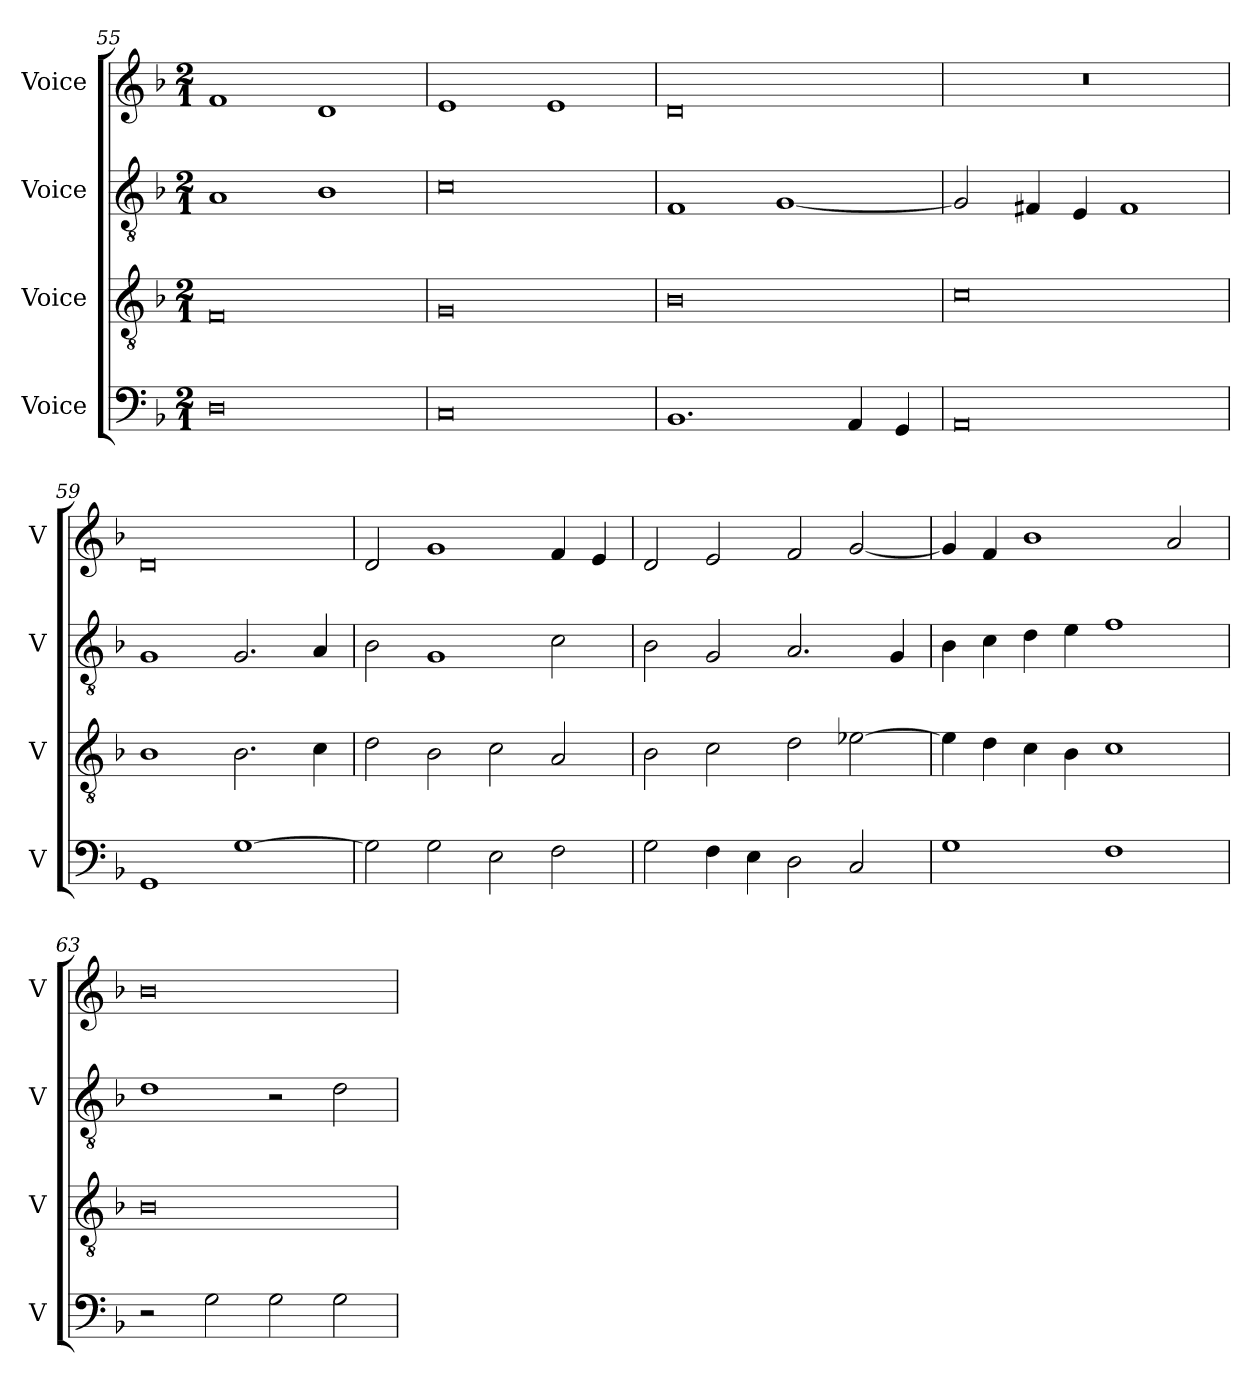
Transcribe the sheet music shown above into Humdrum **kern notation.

**kern	**kern	**kern	**kern
*part4	*part3	*part2	*part1
*staff4	*staff3	*staff2	*staff1
*I"Voice	*I"Voice	*I"Voice	*I"Voice
*I'V	*I'V	*I'V	*I'V
!!LO:LB:g=z
*clefF4	*clefGv2	*clefGv2	*clefG2
*k[b-]	*k[b-]	*k[b-]	*k[b-]
*M2/1	*M2/1	*M2/1	*M2/1
=55	=55	=55	=55
0D	0F	1A	1f
.	.	1B-	1d
=56	=56	=56	=56
0C	0G	0c	1e
.	.	.	1e
=57	=57	=57	=57
1.BB-	0B-	1F	0d
.	.	[1G	.
4AA/	.	.	.
4GG/	.	.	.
=58	=58	=58	=58
0AA	0c	2G/]	0r
.	.	4F#X/	.
.	.	4E/	.
.	.	1F#	.
!!LO:LB:g=z
=59	=59	=59	=59
1GG	1B-	1G	0d
[1G	2.B-\	2.G/	.
.	4c\	4A/	.
=60	=60	=60	=60
2G\]	2d\	2B-\	2d/
2G\	2B-\	1G	1g
2E\	2c\	.	.
2F\	2A/	2c\	4f/
.	.	.	4e/
=61	=61	=61	=61
2G\	2B-\	2B-\	2d/
4F\	2c\	2G/	2e/
4E\	.	.	.
2D\	2d\	2.A/	2f/
2C/	[2e-X\	.	[2g/
.	.	4G/	.
=62	=62	=62	=62
1G	4e-\]	4B-\	4g/]
.	4d\	4c\	4f/
.	4c\	4d\	1b-
.	4B-\	4e\	.
1F	1c	1f	.
.	.	.	2a/
!!LO:LB:g=z
=63	=63	=63	=63
2r	0B-	1d	0b-
2G\	.	.	.
2G\	.	2r	.
2G\	.	2d\	.
=	=	=	=
*-	*-	*-	*-
